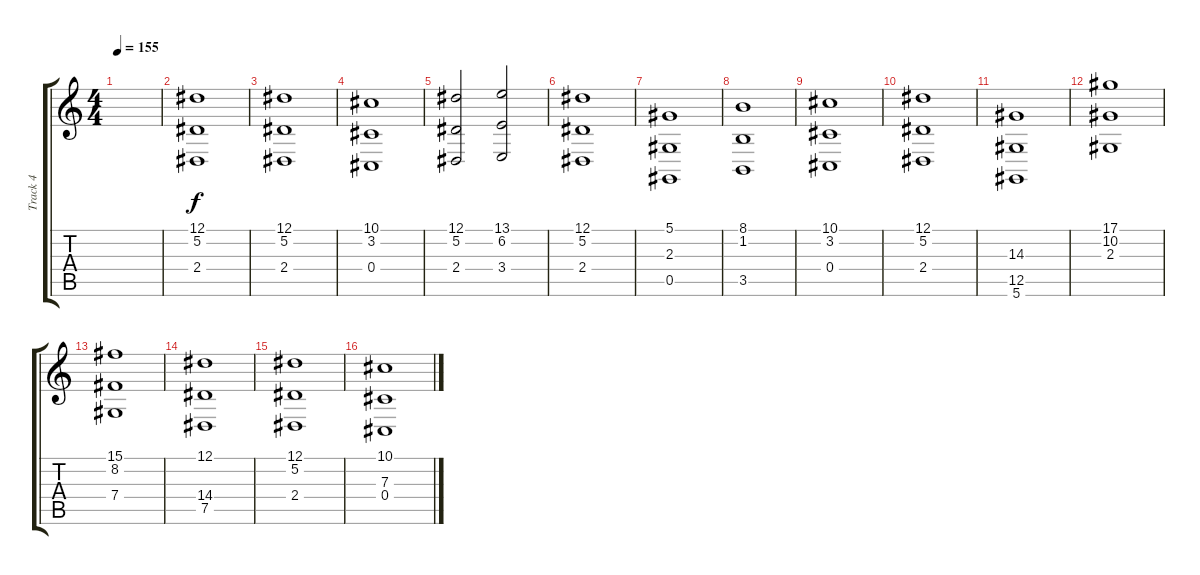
\track ("Track 4" "Track 4") {instrument synthstrings2}
\staff {score tabs}
\tuning (Eb4 Bb3 Gb3 Db3 Ab2 Eb2) {hide}
\ts (4 4)
\tempo 155
\clef g2
\ks c
|
(12.1 5.2 2.4).1 |
(12.1 5.2 2.4).1 |
(10.1 3.2 0.4).1 |
(12.1 5.2 2.4).2 (13.1 6.2 3.4).2 |
(12.1 5.2 2.4).1 |
(5.1 2.3 0.5).1 |
(8.1 1.2 3.5).1 |
(10.1 3.2 0.4).1 |
(12.1 5.2 2.4).1 |
(14.3 12.5 5.6).1 |
(17.1 10.2 2.3).1 |
(15.1 8.2 7.4).1 |
(12.1 14.4 7.5).1 |
(12.1 5.2 2.4).1 |
(10.1 7.3 0.4).1
